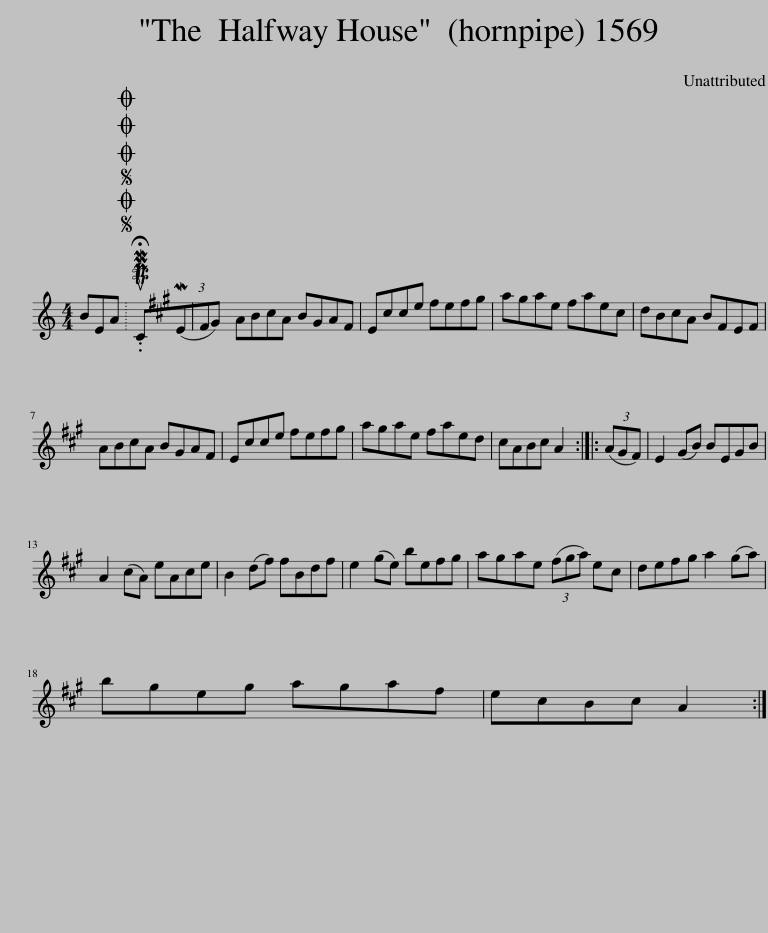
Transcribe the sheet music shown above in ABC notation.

X:1
L:1/8
M:4/4
I:linebreak $
K:C
V:1 treble
V:1
 BEA |SOSOOO .!fermata!PMTuC(3(ME^F^G) | AB^cA B^GA^F | E^cce ^fef^g | a^gae ^fae^c | %5
 dB^cA B^FEF |$ AB^cA B^GA^F | E^cce ^fef^g | a^gae ^faed | ^cABc A2 :: %10
 (3(A^G^F) | E2 (^GB) BEGB |$ A2 (^cA) eAce | B2 (d^f) fBdf | e2 (^ge) be^fg | %15
 a^gae (3(^fga) e^c | de^f^g a2 (ga) |$ b^geg aga^f | e^cBc A2 :| %19
